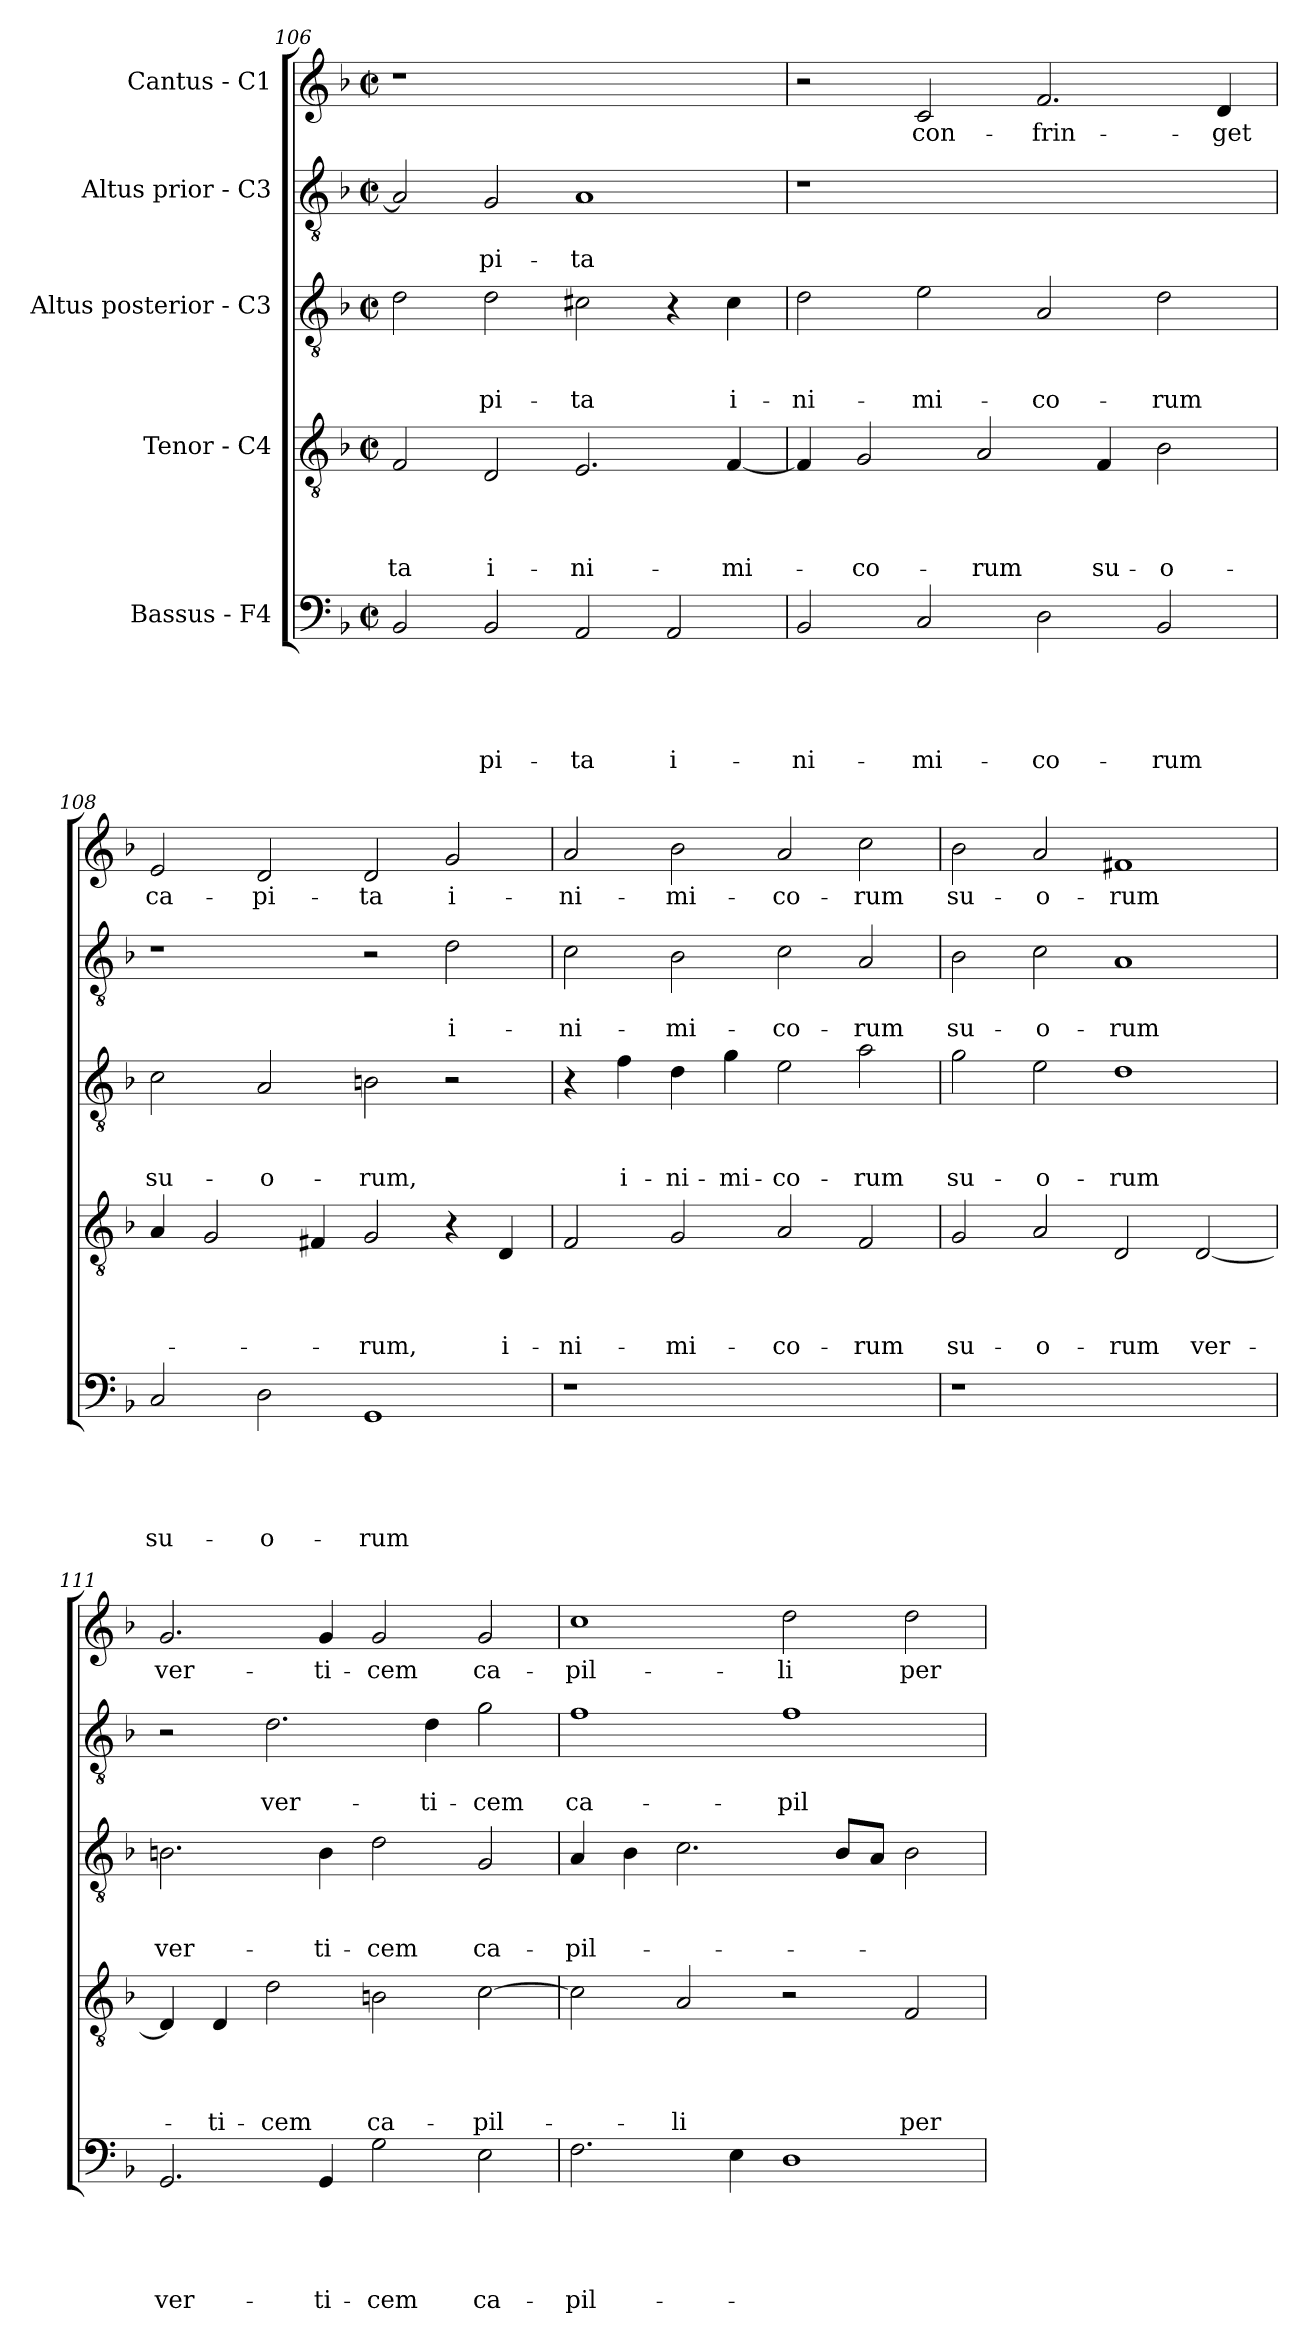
**kern	**text	**text	**text	**text	**text	**kern	**text	**text	**text	**text	**kern	**text	**text	**text	**kern	**text	**text	**kern	**text
*part5	*part5	*part5	*part5	*part5	*part5	*part4	*part4	*part4	*part4	*part4	*part3	*part3	*part3	*part3	*part2	*part2	*part2	*part1	*part1
*staff5	*staff5	*staff5	*staff5	*staff5	*staff5	*staff4	*staff4	*staff4	*staff4	*staff4	*staff3	*staff3	*staff3	*staff3	*staff2	*staff2	*staff2	*staff1	*staff1
*I"Bassus - F4	*	*	*	*	*	*I"Tenor - C4	*	*	*	*	*I"Altus posterior - C3	*	*	*	*I"Altus prior - C3	*	*	*I"Cantus - C1	*
*clefF4	*	*	*	*	*	*clefGv2	*	*	*	*	*clefGv2	*	*	*	*clefGv2	*	*	*clefG2	*
*k[b-]	*	*	*	*	*	*k[b-]	*	*	*	*	*k[b-]	*	*	*	*k[b-]	*	*	*k[b-]	*
*F:	*	*	*	*	*	*F:	*	*	*	*	*F:	*	*	*	*F:	*	*	*F:	*
*M2/2	*	*	*	*	*	*M2/2	*	*	*	*	*M2/2	*	*	*	*M2/2	*	*	*M2/2	*
*met(c|)	*	*	*	*	*	*met(c|)	*	*	*	*	*met(c|)	*	*	*	*met(c|)	*	*	*met(c|)	*
=106	=106	=106	=106	=106	=106	=106	=106	=106	=106	=106	=106	=106	=106	=106	=106	=106	=106	=106	=106
2BB-/	.	.	.	.	.	2F/	.	.	.	-ta	2d\	.	.	.	2A/]	.	.	1r	.
2BB-/	.	.	.	.	-pi-	2D/	.	.	.	i-	2d\	.	.	-pi-	2G/	.	-pi-	.	.
2AA/	.	.	.	.	-ta	2.E/	.	.	.	-ni-	2c#X\	.	.	-ta	1A	.	-ta	1ryy	.
2AA/	.	.	.	.	i-	.	.	.	.	.	4r	.	.	.	.	.	.	.	.
.	.	.	.	.	.	[4F/	.	.	.	-mi-	4c#\	.	.	i-	.	.	.	.	.
=107	=107	=107	=107	=107	=107	=107	=107	=107	=107	=107	=107	=107	=107	=107	=107	=107	=107	=107	=107
2BB-/	.	.	.	.	-ni-	4F/]	.	.	.	.	2d\	.	.	-ni-	1r	.	.	2r	.
.	.	.	.	.	.	2G/	.	.	.	-co-	.	.	.	.	.	.	.	.	.
2C/	.	.	.	.	-mi-	.	.	.	.	.	2e\	.	.	-mi-	.	.	.	2c/	con-
.	.	.	.	.	.	2A/	.	.	.	-rum	.	.	.	.	.	.	.	.	.
2D\	.	.	.	.	-co-	.	.	.	.	.	2A/	.	.	-co-	1ryy	.	.	2.f/	-frin-
.	.	.	.	.	.	4F/	.	.	.	su-	.	.	.	.	.	.	.	.	.
2BB-/	.	.	.	.	-rum	2B-\	.	.	.	-o-	2d\	.	.	-rum	.	.	.	.	.
.	.	.	.	.	.	.	.	.	.	.	.	.	.	.	.	.	.	4d/	-get
!!LO:PB:g=z
=108	=108	=108	=108	=108	=108	=108	=108	=108	=108	=108	=108	=108	=108	=108	=108	=108	=108	=108	=108
2C/	.	.	.	.	su-	4A/	.	.	.	.	2c\	.	.	su-	1r	.	.	2e/	ca-
.	.	.	.	.	.	2G/	.	.	.	.	.	.	.	.	.	.	.	.	.
2D\	.	.	.	.	-o-	.	.	.	.	.	2A/	.	.	-o-	.	.	.	2d/	-pi-
.	.	.	.	.	.	4F#X/	.	.	.	.	.	.	.	.	.	.	.	.	.
1GG	.	.	.	.	-rum	2G/	.	.	.	-rum,	2Bn\	.	.	-rum,	2r	.	.	2d/	-ta
.	.	.	.	.	.	4r	.	.	.	.	2r	.	.	.	2d\	.	i-	2g/	i-
.	.	.	.	.	.	4D/	.	.	.	i-	.	.	.	.	.	.	.	.	.
=109	=109	=109	=109	=109	=109	=109	=109	=109	=109	=109	=109	=109	=109	=109	=109	=109	=109	=109	=109
1r	.	.	.	.	.	2F/	.	.	.	-ni-	4r	.	.	.	2c\	.	-ni-	2a/	-ni-
.	.	.	.	.	.	.	.	.	.	.	4f\	.	.	i-	.	.	.	.	.
.	.	.	.	.	.	2G/	.	.	.	-mi-	4d\	.	.	-ni-	2B-\	.	-mi-	2b-\	-mi-
.	.	.	.	.	.	.	.	.	.	.	4g\	.	.	-mi-	.	.	.	.	.
1ryy	.	.	.	.	.	2A/	.	.	.	-co-	2e\	.	.	-co-	2c\	.	-co-	2a/	-co-
.	.	.	.	.	.	2F/	.	.	.	-rum	2a\	.	.	-rum	2A/	.	-rum	2cc\	-rum
=110	=110	=110	=110	=110	=110	=110	=110	=110	=110	=110	=110	=110	=110	=110	=110	=110	=110	=110	=110
1r	.	.	.	.	.	2G/	.	.	.	su-	2g\	.	.	su-	2B-\	.	su-	2b-\	su-
.	.	.	.	.	.	2A/	.	.	.	-o-	2e\	.	.	-o-	2c\	.	-o-	2a/	-o-
1ryy	.	.	.	.	.	2D/	.	.	.	-rum	1d	.	.	-rum	1A	.	-rum	1f#X	-rum
.	.	.	.	.	.	[2D/	.	.	.	ver-	.	.	.	.	.	.	.	.	.
=111	=111	=111	=111	=111	=111	=111	=111	=111	=111	=111	=111	=111	=111	=111	=111	=111	=111	=111	=111
2.GG/	.	.	.	.	ver-	4D/]	.	.	.	.	2.Bn\	.	.	ver-	2r	.	.	2.g/	ver-
.	.	.	.	.	.	4D/	.	.	.	-ti-	.	.	.	.	.	.	.	.	.
.	.	.	.	.	.	2d\	.	.	.	-cem	.	.	.	.	2.d\	.	ver-	.	.
4GG/	.	.	.	.	-ti-	.	.	.	.	.	4B\	.	.	-ti-	.	.	.	4g/	-ti-
2G\	.	.	.	.	-cem	2Bn\	.	.	.	ca-	2d\	.	.	-cem	.	.	.	2g/	-cem
.	.	.	.	.	.	.	.	.	.	.	.	.	.	.	4d\	.	-ti-	.	.
2E\	.	.	.	.	ca-	[2c\	.	.	.	-pil-	2G/	.	.	ca-	2g\	.	-cem	2g/	ca-
=112	=112	=112	=112	=112	=112	=112	=112	=112	=112	=112	=112	=112	=112	=112	=112	=112	=112	=112	=112
2.F\	.	.	.	.	-pil-	2c\]	.	.	.	.	4A/	.	.	-pil-	1f	.	ca-	1cc	-pil-
.	.	.	.	.	.	.	.	.	.	.	4B-\	.	.	.	.	.	.	.	.
.	.	.	.	.	.	2A/	.	.	.	-li	2.c\	.	.	.	.	.	.	.	.
4E\	.	.	.	.	.	.	.	.	.	.	.	.	.	.	.	.	.	.	.
1D	.	.	.	.	.	2r	.	.	.	.	.	.	.	.	1f	.	-pil-	2dd\	-li
.	.	.	.	.	.	.	.	.	.	.	8B-/L	.	.	.	.	.	.	.	.
.	.	.	.	.	.	.	.	.	.	.	8A/J	.	.	.	.	.	.	.	.
.	.	.	.	.	.	2F/	.	.	.	per-	2B-\	.	.	.	.	.	.	2dd\	per-
=	=	=	=	=	=	=	=	=	=	=	=	=	=	=	=	=	=	=	=
*-	*-	*-	*-	*-	*-	*-	*-	*-	*-	*-	*-	*-	*-	*-	*-	*-	*-	*-	*-
